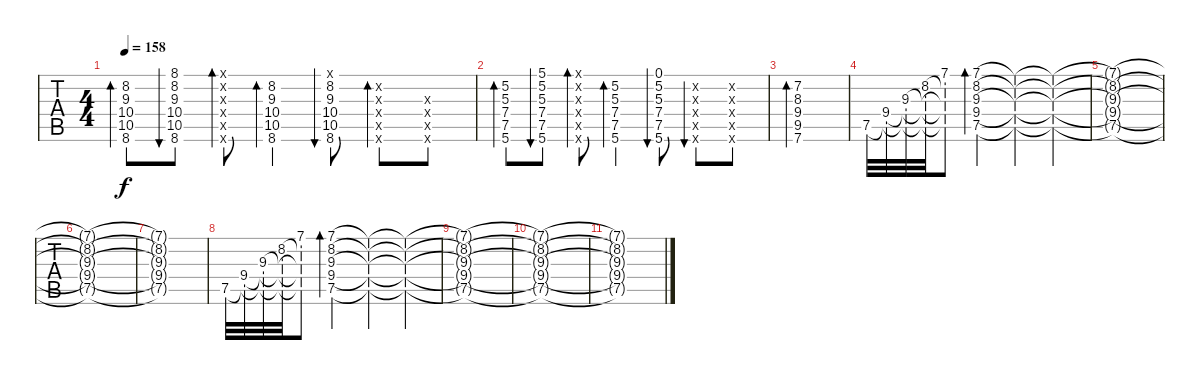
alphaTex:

\track ("   " "   ") {instrument electricguitarjazz}
\staff {tabs}
\tuning (D4 A3 F3 C3 G2 D2) {hide}
\ts (4 4)
\tempo 158
\clef g2
\ks c
(8.2 9.3 10.4 10.5 8.6).8{bd 120 dy f} (8.1 8.2 9.3 10.4 10.5 8.6).8{bu 60} (8.1{x} 8.2{x} 9.3{x} 10.4{x} 10.5{x} 8.6{x}).8{bd 60} (8.2 9.3 10.4 10.5 8.6).4{bd 60} (8.1{x} 8.2 9.3 10.4 10.5 8.6).8{bu 60} (8.2{x} 9.3{x} 10.4{x} 10.5{x} 8.6{x}).8{bd 60} (9.3{x} 10.4{x} 10.5{x} 8.6{x}).8 |
(5.2 5.3 7.4 7.5 5.6).8{bd 120} (5.1 5.2 5.3 7.4 7.5 5.6).8{bu 60} (5.1{x} 5.2{x} 5.3{x} 7.4{x} 7.5{x} 5.6{x}).8{bd 60} (5.2 5.3 7.4 7.5 5.6).4{bd 60} (0.1 5.2 5.3 7.4 7.5 5.6).8{bu 60} (5.2{x} 5.3{x} 7.4{x} 7.5{x} 5.6{x}).8{bu 120} (5.2{x} 5.3{x} 7.4{x} 7.5{x} 5.6{x}).8 |
(7.2 8.3 9.4 9.5 7.6).1{bd 120} |
7.5.32 (9.4 7.5{t}).32 (9.3 9.4{t} 7.5{t}).32 (8.2 9.3{t} 9.4{t} 7.5{t}).32 (7.1 8.2{t} 9.3{t} 9.4{t} 7.5{t}).8 (7.1 8.2 9.3 9.4 7.5).4{bd 60} (7.1{t} 8.2{t} 9.3{t} 9.4{t} 7.5{t}).4 (7.1{t} 8.2{t} 9.3{t} 9.4{t} 7.5{t}).4 |
(7.1{t} 8.2{t} 9.3{t} 9.4{t} 7.5{t}).1 |
(7.1{t} 8.2{t} 9.3{t} 9.4{t} 7.5{t}).1 |
(7.1{t} 8.2{t} 9.3{t} 9.4{t} 7.5{t}).1 |
7.5.32 (9.4 7.5{t}).32 (9.3 9.4{t} 7.5{t}).32 (8.2 9.3{t} 9.4{t} 7.5{t}).32 (7.1 8.2{t} 9.3{t} 9.4{t} 7.5{t}).8 (7.1 8.2 9.3 9.4 7.5).4{bd 60} (7.1{t} 8.2{t} 9.3{t} 9.4{t} 7.5{t}).4 (7.1{t} 8.2{t} 9.3{t} 9.4{t} 7.5{t}).4 |
(7.1{t} 8.2{t} 9.3{t} 9.4{t} 7.5{t}).1 |
(7.1{t} 8.2{t} 9.3{t} 9.4{t} 7.5{t}).1 |
(7.1{t} 8.2{t} 9.3{t} 9.4{t} 7.5{t}).1
